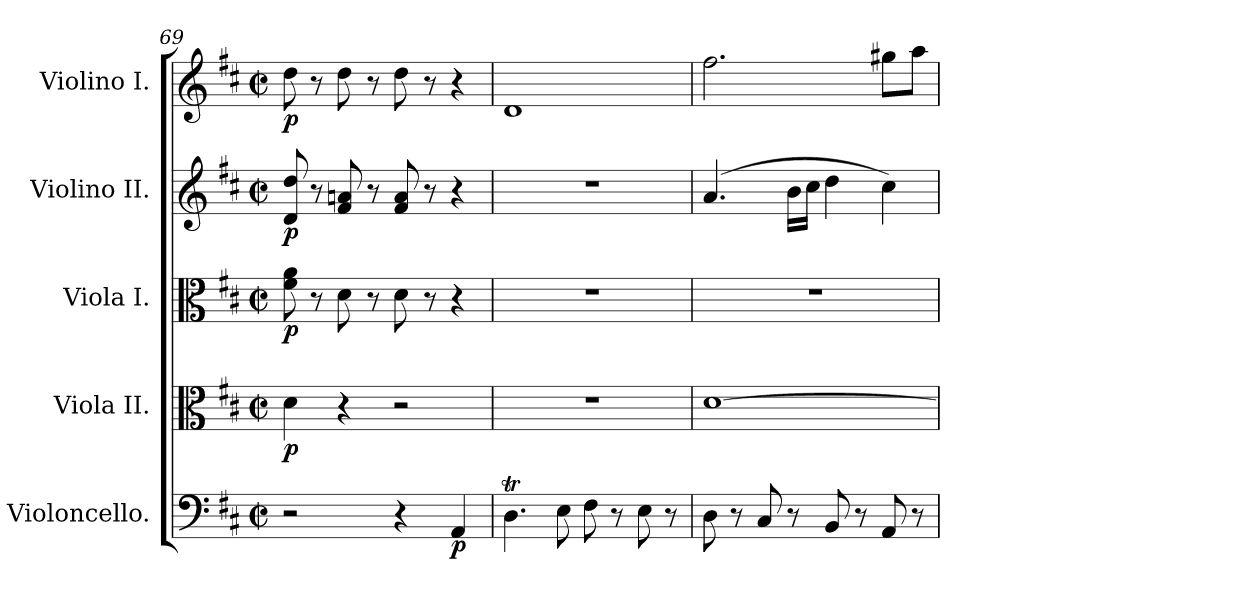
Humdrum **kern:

**kern	**dynam	**kern	**dynam	**kern	**dynam	**kern	**dynam	**kern	**dynam
*part5	*part5	*part4	*part4	*part3	*part3	*part2	*part2	*part1	*part1
*staff5	*staff5	*staff4	*staff4	*staff3	*staff3	*staff2	*staff2	*staff1	*staff1
*I"Violoncello.	*	*I"Viola II.	*	*I"Viola I.	*	*I"Violino II.	*	*I"Violino I.	*
*I'Vc	*	*I'Vla	*	*I'Vla	*	*I'Vln	*	*I'Vln	*
*clefF4	*	*clefC3	*	*clefC3	*	*clefG2	*	*clefG2	*
*k[f#c#]	*	*k[f#c#]	*	*k[f#c#]	*	*k[f#c#]	*	*k[f#c#]	*
*M2/2	*	*M2/2	*	*M2/2	*	*M2/2	*	*M2/2	*
*met(c|)	*	*met(c|)	*	*met(c|)	*	*met(c|)	*	*met(c|)	*
=69	=69	=69	=69	=69	=69	=69	=69	=69	=69
!	!	!	!LO:DY:b	!	!LO:DY:b	!	!LO:DY:b	!	!LO:DY:b
2r	.	4d\	p	8f#\ 8a\	p	8d/ 8dd/	p	8dd\	p
.	.	.	.	8r	.	8r	.	8r	.
.	.	4r	.	8d\	.	8f#/ 8an/	.	8dd\	.
.	.	.	.	8r	.	8r	.	8r	.
4r	.	2r	.	8d\	.	8f#/ 8a/	.	8dd\	.
.	.	.	.	8r	.	8r	.	8r	.
!	!LO:DY:b	!	!	!	!	!	!	!	!
4AA/	p	.	.	4r	.	4r	.	4r	.
!!LO:LB:g=z
=70	=70	=70	=70	=70	=70	=70	=70	=70	=70
4.DT\	.	1r	.	1r	.	1r	.	1d	.
8E\	.	.	.	.	.	.	.	.	.
8F#\	.	.	.	.	.	.	.	.	.
8r	.	.	.	.	.	.	.	.	.
8E\	.	.	.	.	.	.	.	.	.
8r	.	.	.	.	.	.	.	.	.
=71	=71	=71	=71	=71	=71	=71	=71	=71	=71
8D\	.	[1d	.	1r	.	(>4.a/	.	2.ff#\	.
8r	.	.	.	.	.	.	.	.	.
8C#/	.	.	.	.	.	.	.	.	.
8r	.	.	.	.	.	16b\LL	.	.	.
.	.	.	.	.	.	16cc#\JJ	.	.	.
8BB/	.	.	.	.	.	4dd\	.	.	.
8r	.	.	.	.	.	.	.	.	.
8AA/	.	.	.	.	.	4cc#\)	.	8gg#X\L	.
8r	.	.	.	.	.	.	.	8aa\J	.
=	=	=	=	=	=	=	=	=	=
*-	*-	*-	*-	*-	*-	*-	*-	*-	*-
